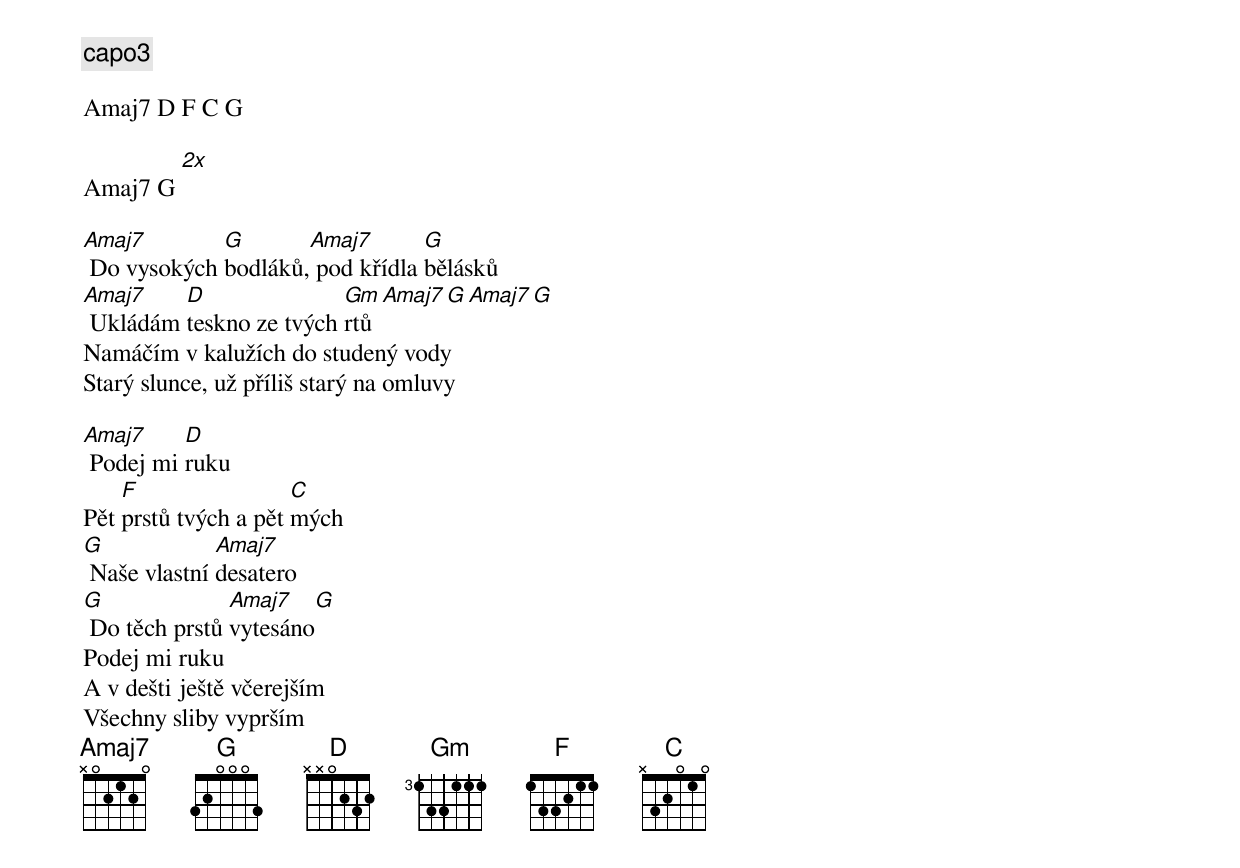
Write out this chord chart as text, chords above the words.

[capo3]

Amaj7 D F C G

Amaj7 G [2x]

Amaj7        G       Amaj7       G
 Do vysokých bodláků, pod křídla bělásků
Amaj7    D               Gm Amaj7 G Amaj7 G
 Ukládám teskno ze tvých rtů
Namáčím v kalužích do studený vody
Starý slunce, už příliš starý na omluvy

Amaj7     D
 Podej mi ruku
    F                 C
Pět prstů tvých a pět mých
G             Amaj7
 Naše vlastní desatero
G              Amaj7   G
 Do těch prstů vytesáno
Podej mi ruku
A v dešti ještě včerejším
Všechny sliby vyprším
